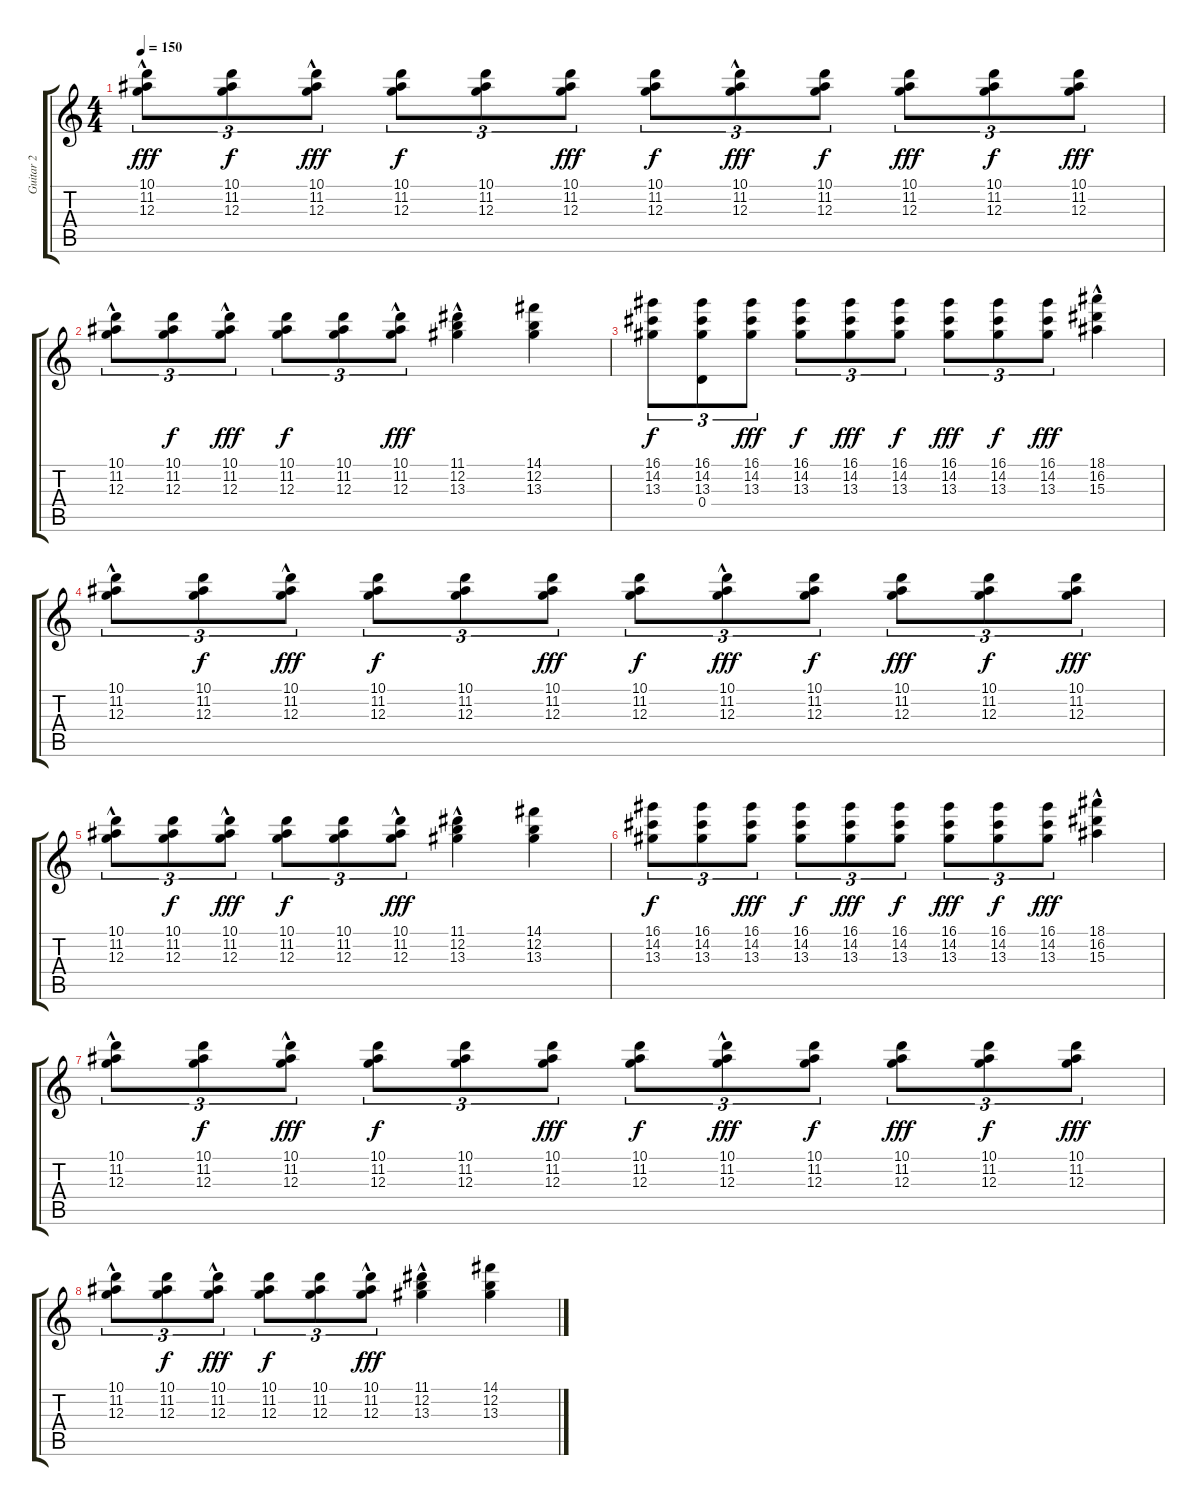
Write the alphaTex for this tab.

\track ("Guitar 2" "Guitar 2") {instrument distortionguitar}
\staff {score tabs}
\tuning (E4 B3 G3 D3 A2 E2) {hide}
\ts (4 4)
\tempo 150
\clef g2
\ks c
(10.1 11.2 12.3{hac}).8{tu (3 2) dy fff} (10.1 11.2 12.3).8{tu (3 2) dy f} (10.1 11.2 12.3{hac}).8{tu (3 2) dy fff} (10.1 11.2 12.3).8{tu (3 2) dy f} (10.1 11.2 12.3).8{tu (3 2)} (10.1 11.2 12.3).8{tu (3 2) dy fff} (10.1 11.2 12.3).8{tu (3 2) dy f} (10.1 11.2 12.3{hac}).8{tu (3 2) dy fff} (10.1 11.2 12.3).8{tu (3 2) dy f} (10.1 11.2 12.3).8{tu (3 2) dy fff} (10.1 11.2 12.3).8{tu (3 2) dy f} (10.1 11.2 12.3).8{tu (3 2) dy fff} |
(10.1 11.2 12.3{hac}).8{tu (3 2)} (10.1 11.2 12.3).8{tu (3 2) dy f} (10.1 11.2 12.3{hac}).8{tu (3 2) dy fff} (10.1 11.2 12.3).8{tu (3 2) dy f} (10.1 11.2 12.3).8{tu (3 2)} (10.1 11.2 12.3{hac}).8{tu (3 2) dy fff} (11.1 12.2 13.3{hac}).4 (14.1 12.2 13.3).4 |
(16.1 14.2 13.3).8{tu (3 2) dy f} (16.1 14.2 13.3 0.4).8{tu (3 2)} (16.1 14.2 13.3).8{tu (3 2) dy fff} (16.1 14.2 13.3).8{tu (3 2) dy f} (16.1 14.2 13.3).8{tu (3 2) dy fff} (16.1 14.2 13.3).8{tu (3 2) dy f} (16.1 14.2 13.3).8{tu (3 2) dy fff} (16.1 14.2 13.3).8{tu (3 2) dy f} (16.1 14.2 13.3).8{tu (3 2) dy fff} (18.1{hac} 16.2 15.3{hac}).4 |
(10.1 11.2 12.3{hac}).8{tu (3 2)} (10.1 11.2 12.3).8{tu (3 2) dy f} (10.1 11.2 12.3{hac}).8{tu (3 2) dy fff} (10.1 11.2 12.3).8{tu (3 2) dy f} (10.1 11.2 12.3).8{tu (3 2)} (10.1 11.2 12.3).8{tu (3 2) dy fff} (10.1 11.2 12.3).8{tu (3 2) dy f} (10.1 11.2 12.3{hac}).8{tu (3 2) dy fff} (10.1 11.2 12.3).8{tu (3 2) dy f} (10.1 11.2 12.3).8{tu (3 2) dy fff} (10.1 11.2 12.3).8{tu (3 2) dy f} (10.1 11.2 12.3).8{tu (3 2) dy fff} |
(10.1 11.2 12.3{hac}).8{tu (3 2)} (10.1 11.2 12.3).8{tu (3 2) dy f} (10.1 11.2 12.3{hac}).8{tu (3 2) dy fff} (10.1 11.2 12.3).8{tu (3 2) dy f} (10.1 11.2 12.3).8{tu (3 2)} (10.1 11.2 12.3{hac}).8{tu (3 2) dy fff} (11.1 12.2 13.3{hac}).4 (14.1 12.2 13.3).4 |
(16.1 14.2 13.3).8{tu (3 2) dy f} (16.1 14.2 13.3).8{tu (3 2)} (16.1 14.2 13.3).8{tu (3 2) dy fff} (16.1 14.2 13.3).8{tu (3 2) dy f} (16.1 14.2 13.3).8{tu (3 2) dy fff} (16.1 14.2 13.3).8{tu (3 2) dy f} (16.1 14.2 13.3).8{tu (3 2) dy fff} (16.1 14.2 13.3).8{tu (3 2) dy f} (16.1 14.2 13.3).8{tu (3 2) dy fff} (18.1{hac} 16.2 15.3{hac}).4 |
(10.1 11.2 12.3{hac}).8{tu (3 2)} (10.1 11.2 12.3).8{tu (3 2) dy f} (10.1 11.2 12.3{hac}).8{tu (3 2) dy fff} (10.1 11.2 12.3).8{tu (3 2) dy f} (10.1 11.2 12.3).8{tu (3 2)} (10.1 11.2 12.3).8{tu (3 2) dy fff} (10.1 11.2 12.3).8{tu (3 2) dy f} (10.1 11.2 12.3{hac}).8{tu (3 2) dy fff} (10.1 11.2 12.3).8{tu (3 2) dy f} (10.1 11.2 12.3).8{tu (3 2) dy fff} (10.1 11.2 12.3).8{tu (3 2) dy f} (10.1 11.2 12.3).8{tu (3 2) dy fff} |
(10.1 11.2 12.3{hac}).8{tu (3 2)} (10.1 11.2 12.3).8{tu (3 2) dy f} (10.1 11.2 12.3{hac}).8{tu (3 2) dy fff} (10.1 11.2 12.3).8{tu (3 2) dy f} (10.1 11.2 12.3).8{tu (3 2)} (10.1 11.2 12.3{hac}).8{tu (3 2) dy fff} (11.1 12.2 13.3{hac}).4 (14.1 12.2 13.3).4
